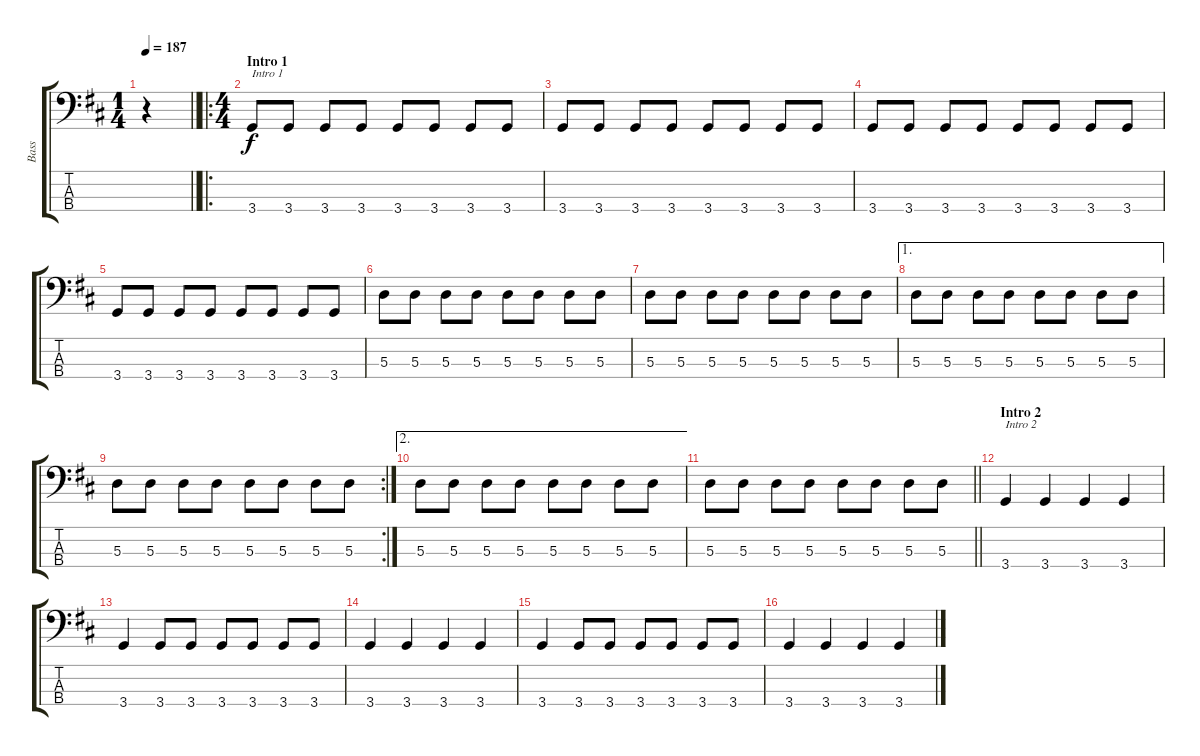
\track ("Bass" "Bass") {instrument overdrivenguitar}
\staff {score tabs}
\tuning (G2 D2 A1 E1) {hide}
\ts (1 4)
\tempo 187
\clef f4
\barLineRight lightlight
\ks d
r.4{dy f instrument overdrivenguitar} |
\ro
\ts (4 4)
\section ("" "Intro 1")
3.4.8{txt "Intro 1"} 3.4.8 3.4.8 3.4.8 3.4.8 3.4.8 3.4.8 3.4.8 |
3.4.8 3.4.8 3.4.8 3.4.8 3.4.8 3.4.8 3.4.8 3.4.8 |
3.4.8 3.4.8 3.4.8 3.4.8 3.4.8 3.4.8 3.4.8 3.4.8 |
3.4.8 3.4.8 3.4.8 3.4.8 3.4.8 3.4.8 3.4.8 3.4.8 |
5.3.8 5.3.8 5.3.8 5.3.8 5.3.8 5.3.8 5.3.8 5.3.8 |
5.3.8 5.3.8 5.3.8 5.3.8 5.3.8 5.3.8 5.3.8 5.3.8 |
\ae 1
5.3.8 5.3.8 5.3.8 5.3.8 5.3.8 5.3.8 5.3.8 5.3.8 |
\rc 2
5.3.8 5.3.8 5.3.8 5.3.8 5.3.8 5.3.8 5.3.8 5.3.8 |
\ae 2
5.3.8 5.3.8 5.3.8 5.3.8 5.3.8 5.3.8 5.3.8 5.3.8 |
\barLineRight lightlight
5.3.8 5.3.8 5.3.8 5.3.8 5.3.8 5.3.8 5.3.8 5.3.8 |
\section ("" "Intro 2")
3.4.4{txt "Intro 2"} 3.4.4 3.4.4 3.4.4 |
3.4.4 3.4.8 3.4.8 3.4.8 3.4.8 3.4.8 3.4.8 |
3.4.4 3.4.4 3.4.4 3.4.4 |
3.4.4 3.4.8 3.4.8 3.4.8 3.4.8 3.4.8 3.4.8 |
3.4.4 3.4.4 3.4.4 3.4.4
